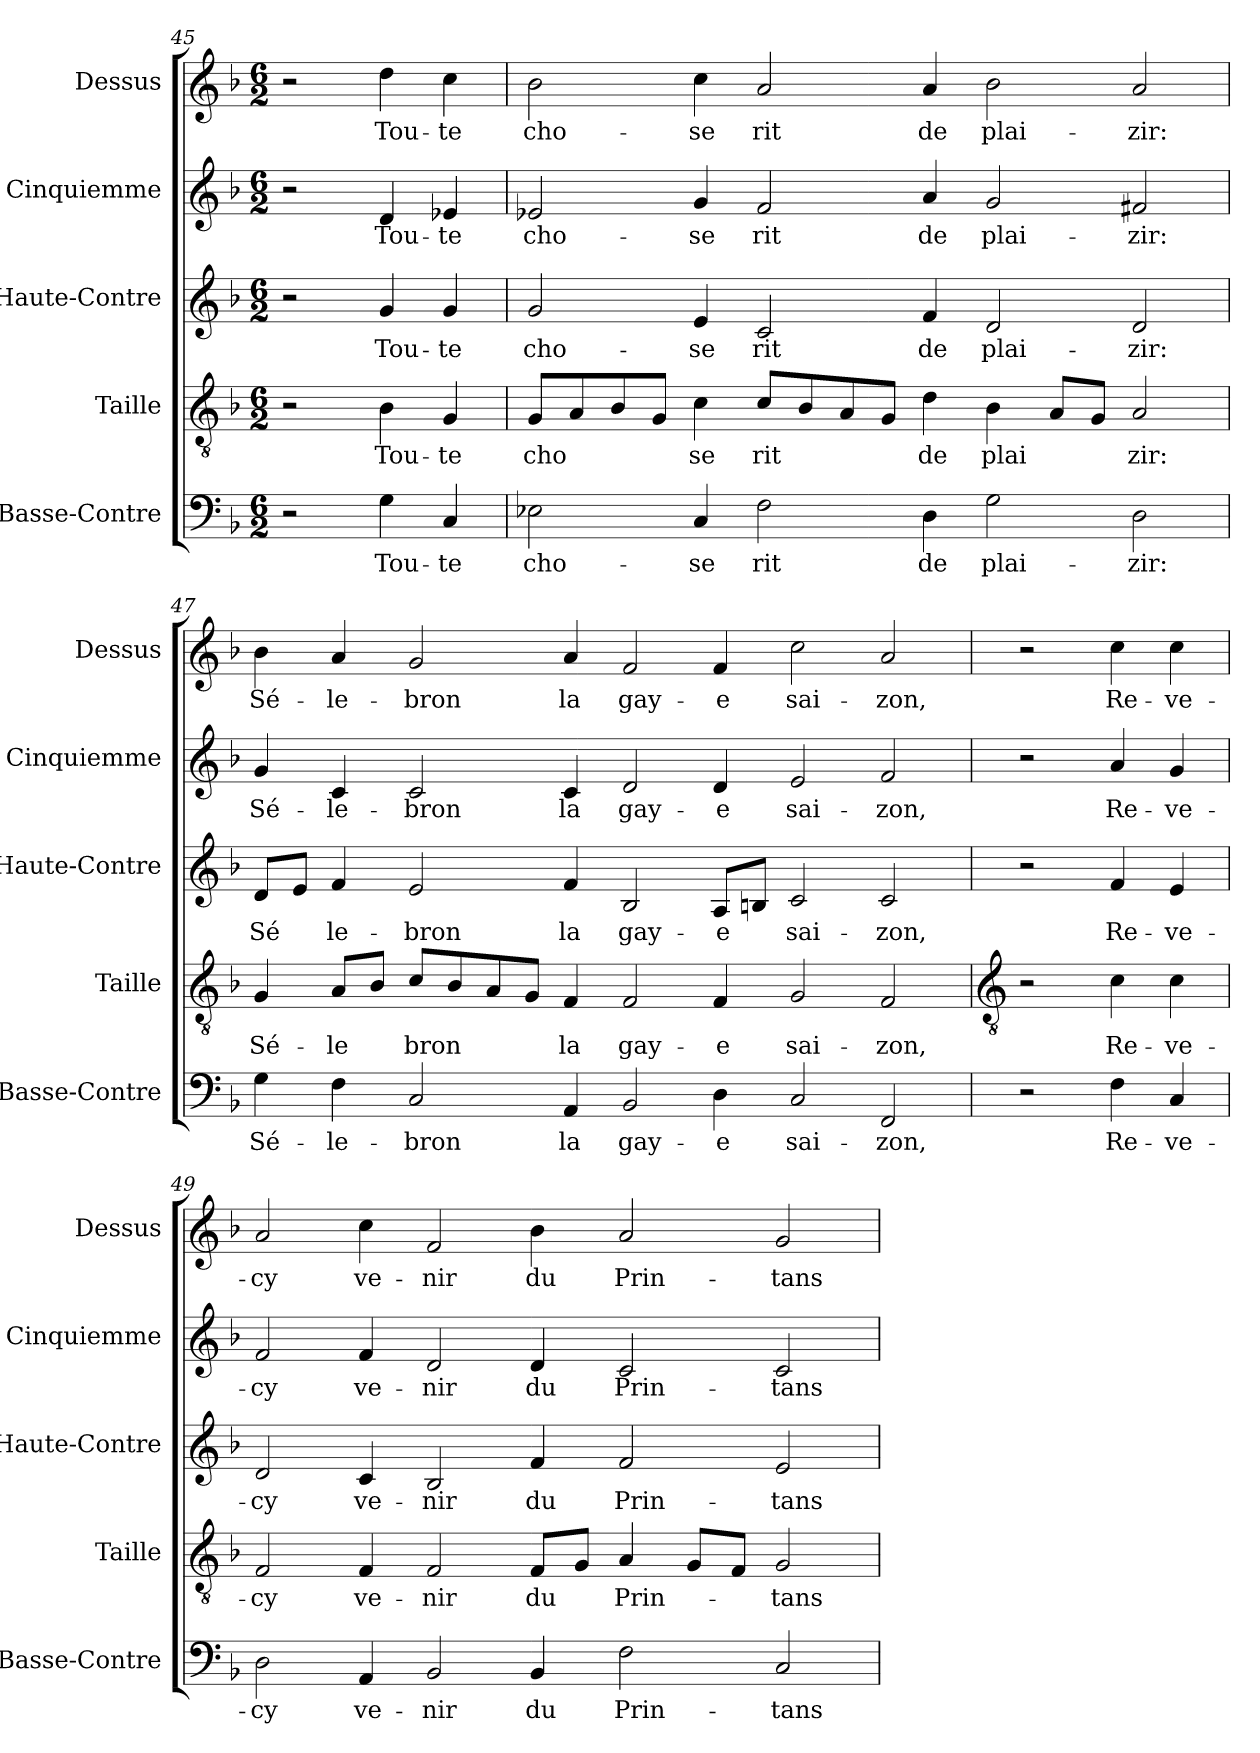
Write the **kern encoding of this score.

**kern	**text	**kern	**text	**kern	**text	**kern	**text	**kern	**text
*part5	*part5	*part4	*part4	*part3	*part3	*part2	*part2	*part1	*part1
*staff5	*staff5	*staff4	*staff4	*staff3	*staff3	*staff2	*staff2	*staff1	*staff1
*I"Basse-Contre	*	*I"Taille	*	*I"Haute-Contre	*	*I"Cinquiemme	*	*I"Dessus	*
*I'Basse-Contre	*	*I'Taille	*	*I'Haute-Contre	*	*I'Cinquiemme	*	*I'Dessus	*
!!LO:LB:g=z
*clefF4	*	*clefGv2	*	*clefG2	*	*clefG2	*	*clefG2	*
*k[b-]	*	*k[b-]	*	*k[b-]	*	*k[b-]	*	*k[b-]	*
*F:	*	*F:	*	*F:	*	*F:	*	*F:	*
*M6/2	*	*M6/2	*	*M6/2	*	*M6/2	*	*M6/2	*
=45	=45	=45	=45	=45	=45	=45	=45	=45	=45
2r	.	2r	.	2r	.	2r	.	2r	.
!	!LO:LY:b	!	!LO:LY:b	!	!LO:LY:b	!	!LO:LY:b	!	!LO:LY:b
4G	Tou-	4B-	Tou-	4g	Tou-	4d	Tou-	4dd	Tou-
!	!LO:LY:b	!	!LO:LY:b	!	!LO:LY:b	!	!LO:LY:b	!	!LO:LY:b
4C	-te	4G	-te	4g	-te	4e-X	-te	4cc	-te
=46	=46	=46	=46	=46	=46	=46	=46	=46	=46
!	!LO:LY:b	!	!LO:LY:b	!	!LO:LY:b	!	!LO:LY:b	!	!LO:LY:b
2E-X	cho-	8GL	cho	2g	cho-	2e-	cho-	2b-	cho-
.	.	8A	.	.	.	.	.	.	.
.	.	8B-	.	.	.	.	.	.	.
.	.	8GJ	.	.	.	.	.	.	.
!	!LO:LY:b	!	!LO:LY:b	!	!LO:LY:b	!	!LO:LY:b	!	!LO:LY:b
4C	-se	4c	se	4e	-se	4g	-se	4cc	-se
!	!LO:LY:b	!	!LO:LY:b	!	!LO:LY:b	!	!LO:LY:b	!	!LO:LY:b
2F	rit	8cL	rit	2c	rit	2f	rit	2a	rit
.	.	8B-	.	.	.	.	.	.	.
.	.	8A	.	.	.	.	.	.	.
.	.	8GJ	.	.	.	.	.	.	.
!	!LO:LY:b	!	!LO:LY:b	!	!LO:LY:b	!	!LO:LY:b	!	!LO:LY:b
4D	de	4d	de	4f	de	4a	de	4a	de
!	!LO:LY:b	!	!LO:LY:b	!	!LO:LY:b	!	!LO:LY:b	!	!LO:LY:b
2G	plai-	4B-	plai	2d	plai-	2g	plai-	2b-	plai-
.	.	8AL	.	.	.	.	.	.	.
.	.	8GJ	.	.	.	.	.	.	.
!	!LO:LY:b	!	!LO:LY:b	!	!LO:LY:b	!	!LO:LY:b	!	!LO:LY:b
2D	-zir:	2A	zir:	2d	-zir:	2f#X	-zir:	2a	-zir:
=47	=47	=47	=47	=47	=47	=47	=47	=47	=47
!	!LO:LY:b	!	!LO:LY:b	!	!LO:LY:b	!	!LO:LY:b	!	!LO:LY:b
4G	Sé-	4G	Sé-	8dL	Sé	4g	Sé-	4b-	Sé-
.	.	.	.	8eJ	.	.	.	.	.
!	!LO:LY:b	!	!LO:LY:b	!	!LO:LY:b	!	!LO:LY:b	!	!LO:LY:b
4F	-le-	8AL	-le	4f	le-	4c	-le-	4a	-le-
.	.	8B-J	.	.	.	.	.	.	.
!	!LO:LY:b	!	!LO:LY:b	!	!LO:LY:b	!	!LO:LY:b	!	!LO:LY:b
2C	-bron	8cL	bron	2e	-bron	2c	-bron	2g	-bron
.	.	8B-	.	.	.	.	.	.	.
.	.	8A	.	.	.	.	.	.	.
.	.	8GJ	.	.	.	.	.	.	.
!	!LO:LY:b	!	!LO:LY:b	!	!LO:LY:b	!	!LO:LY:b	!	!LO:LY:b
4AA	la	4F	la	4f	la	4c	la	4a	la
!	!LO:LY:b	!	!LO:LY:b	!	!LO:LY:b	!	!LO:LY:b	!	!LO:LY:b
2BB-	gay-	2F	gay-	2B-	gay-	2d	gay-	2f	gay-
!	!LO:LY:b	!	!LO:LY:b	!	!LO:LY:b	!	!LO:LY:b	!	!LO:LY:b
4D	-e	4F	-e	8AL	-e	4d	-e	4f	-e
.	.	.	.	8BnJ	.	.	.	.	.
!	!LO:LY:b	!	!LO:LY:b	!	!LO:LY:b	!	!LO:LY:b	!	!LO:LY:b
2C	sai-	2G	sai-	2c	sai-	2e	sai-	2cc	sai-
!	!LO:LY:b	!	!LO:LY:b	!	!LO:LY:b	!	!LO:LY:b	!	!LO:LY:b
2FF	-zon,	2F	-zon,	2c	-zon,	2f	-zon,	2a	-zon,
!!LO:LB:g=z
=48	=48	=48	=48	=48	=48	=48	=48	=48	=48
*	*	*clefGv2	*	*	*	*	*	*	*
2r	.	2r	.	2r	.	2r	.	2r	.
!	!LO:LY:b	!	!LO:LY:b	!	!LO:LY:b	!	!LO:LY:b	!	!LO:LY:b
4F	Re-	4c	Re-	4f	Re-	4a	Re-	4cc	Re-
!	!LO:LY:b	!	!LO:LY:b	!	!LO:LY:b	!	!LO:LY:b	!	!LO:LY:b
4C	-ve-	4c	-ve-	4e	-ve-	4g	-ve-	4cc	-ve-
=49	=49	=49	=49	=49	=49	=49	=49	=49	=49
!	!LO:LY:b	!	!LO:LY:b	!	!LO:LY:b	!	!LO:LY:b	!	!LO:LY:b
2D	-cy	2F	-cy	2d	-cy	2f	-cy	2a	-cy
!	!LO:LY:b	!	!LO:LY:b	!	!LO:LY:b	!	!LO:LY:b	!	!LO:LY:b
4AA	ve-	4F	ve-	4c	ve-	4f	ve-	4cc	ve-
!	!LO:LY:b	!	!LO:LY:b	!	!LO:LY:b	!	!LO:LY:b	!	!LO:LY:b
2BB-	-nir	2F	-nir	2B-	-nir	2d	-nir	2f	-nir
!	!LO:LY:b	!	!LO:LY:b	!	!LO:LY:b	!	!LO:LY:b	!	!LO:LY:b
4BB-	du	8FL	du	4f	du	4d	du	4b-	du
.	.	8GJ	.	.	.	.	.	.	.
!	!LO:LY:b	!	!LO:LY:b	!	!LO:LY:b	!	!LO:LY:b	!	!LO:LY:b
2F	Prin-	4A	Prin-	2f	Prin-	2c	Prin-	2a	Prin-
.	.	8GL	.	.	.	.	.	.	.
.	.	8FJ	.	.	.	.	.	.	.
!	!LO:LY:b	!	!LO:LY:b	!	!LO:LY:b	!	!LO:LY:b	!	!LO:LY:b
2C	-tans	2G	-tans	2e	-tans	2c	-tans	2g	-tans
=	=	=	=	=	=	=	=	=	=
*-	*-	*-	*-	*-	*-	*-	*-	*-	*-
